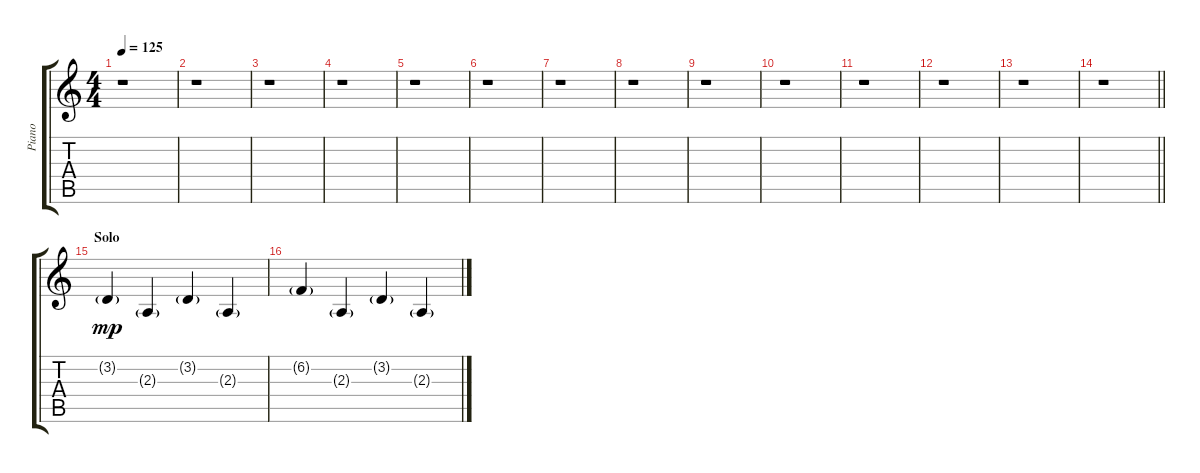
\track ("Piano" "Piano") {instrument brightacousticpiano}
\staff {score tabs}
\tuning (E4 B3 G3 D3 A2 E2) {hide}
\ts (4 4)
\tempo 125
\clef g2
\ks c
r.1{dy f} |
r.1 |
r.1 |
r.1 |
r.1 |
r.1 |
r.1 |
r.1 |
r.1 |
r.1 |
r.1 |
r.1 |
r.1 |
\barLineRight lightlight
r.1 |
\section ("" "Solo")
3.2{g}.4{dy mp} 2.3{g}.4 3.2{g}.4 2.3{g}.4 |
6.2{g}.4 2.3{g}.4 3.2{g}.4 2.3{g}.4
